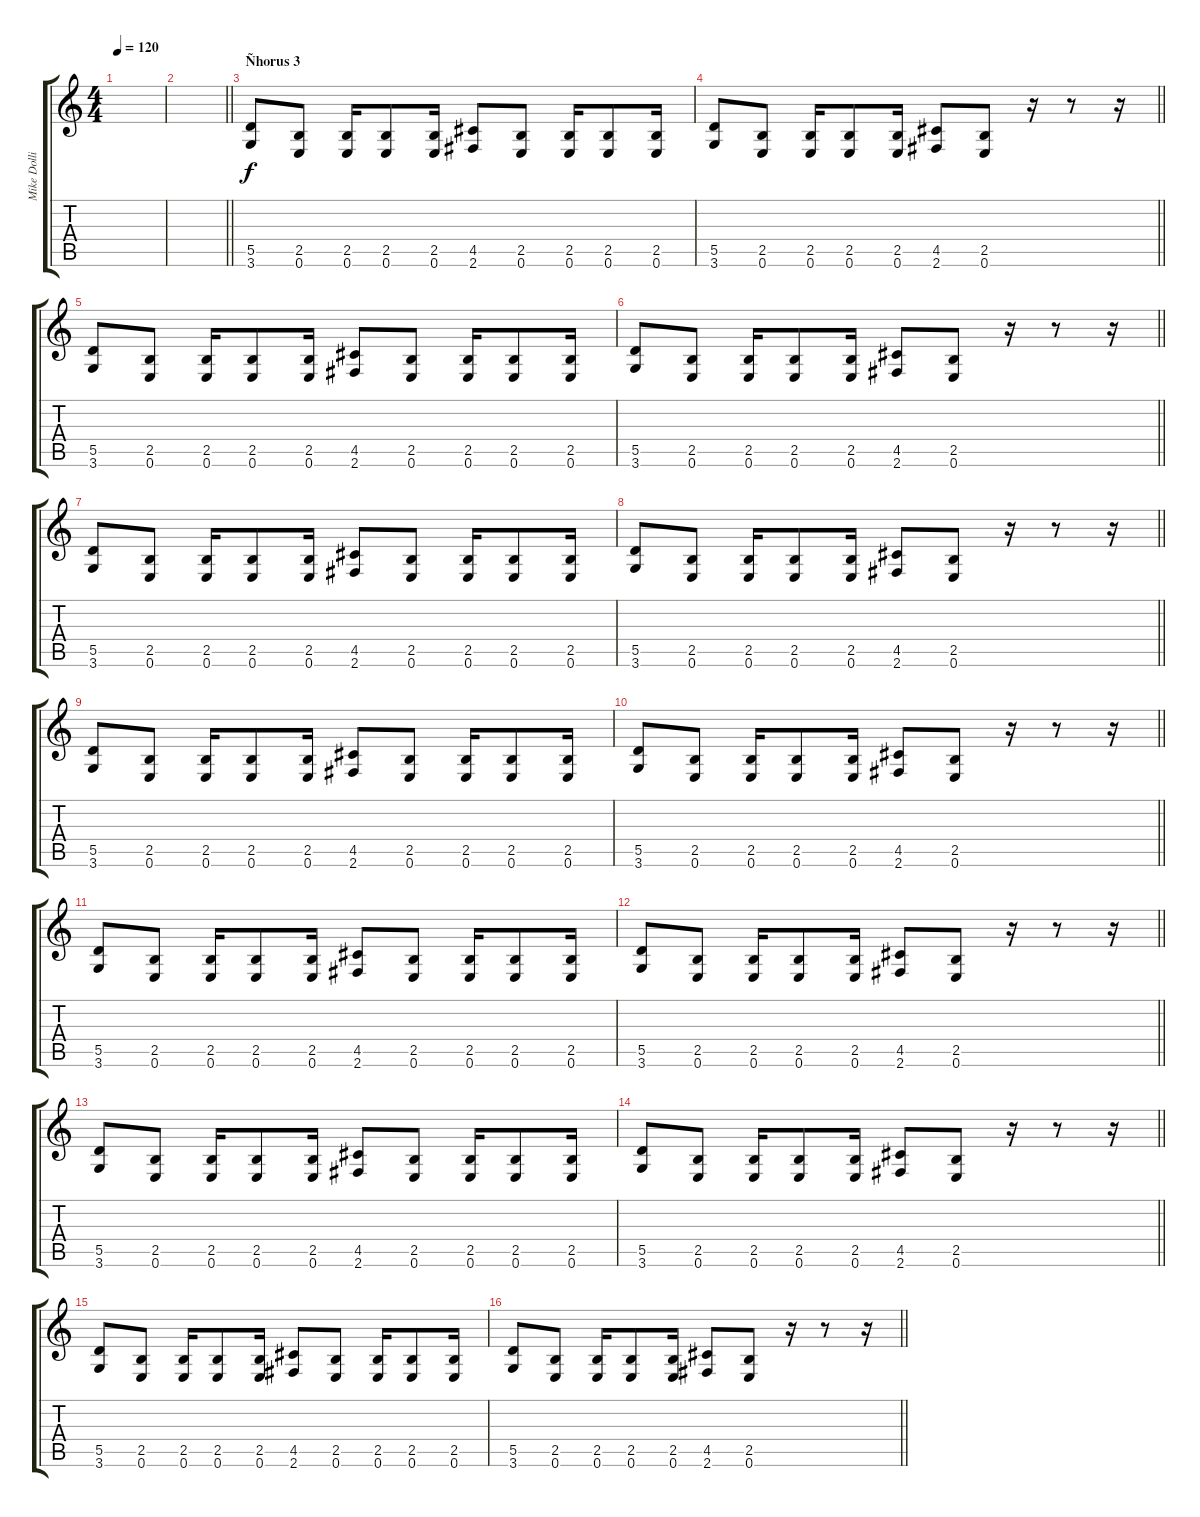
\track ("Mike Dolling" "Mike Dolli") {instrument overdrivenguitar}
\staff {score tabs}
\tuning (E4 B3 G3 D3 A2 E2) {hide}
\ts (4 4)
\tempo 120
\clef g2
\ks c
|
\barLineRight lightlight
|
\section ("" "Ñhorus 3")
(5.5 3.6).8 (2.5 0.6).8 (2.5 0.6).16 (2.5 0.6).8 (2.5 0.6).16 (4.5 2.6).8 (2.5 0.6).8 (2.5 0.6).16 (2.5 0.6).8 (2.5 0.6).16 |
\barLineRight lightlight
(5.5 3.6).8 (2.5 0.6).8 (2.5 0.6).16 (2.5 0.6).8 (2.5 0.6).16 (4.5 2.6).8 (2.5 0.6).8 r.16 r.8 r.16 |
(5.5 3.6).8 (2.5 0.6).8 (2.5 0.6).16 (2.5 0.6).8 (2.5 0.6).16 (4.5 2.6).8 (2.5 0.6).8 (2.5 0.6).16 (2.5 0.6).8 (2.5 0.6).16 |
\barLineRight lightlight
(5.5 3.6).8 (2.5 0.6).8 (2.5 0.6).16 (2.5 0.6).8 (2.5 0.6).16 (4.5 2.6).8 (2.5 0.6).8 r.16 r.8 r.16 |
(5.5 3.6).8 (2.5 0.6).8 (2.5 0.6).16 (2.5 0.6).8 (2.5 0.6).16 (4.5 2.6).8 (2.5 0.6).8 (2.5 0.6).16 (2.5 0.6).8 (2.5 0.6).16 |
\barLineRight lightlight
(5.5 3.6).8 (2.5 0.6).8 (2.5 0.6).16 (2.5 0.6).8 (2.5 0.6).16 (4.5 2.6).8 (2.5 0.6).8 r.16 r.8 r.16 |
(5.5 3.6).8 (2.5 0.6).8 (2.5 0.6).16 (2.5 0.6).8 (2.5 0.6).16 (4.5 2.6).8 (2.5 0.6).8 (2.5 0.6).16 (2.5 0.6).8 (2.5 0.6).16 |
\barLineRight lightlight
(5.5 3.6).8 (2.5 0.6).8 (2.5 0.6).16 (2.5 0.6).8 (2.5 0.6).16 (4.5 2.6).8 (2.5 0.6).8 r.16 r.8 r.16 |
(5.5 3.6).8 (2.5 0.6).8 (2.5 0.6).16 (2.5 0.6).8 (2.5 0.6).16 (4.5 2.6).8 (2.5 0.6).8 (2.5 0.6).16 (2.5 0.6).8 (2.5 0.6).16 |
\barLineRight lightlight
(5.5 3.6).8 (2.5 0.6).8 (2.5 0.6).16 (2.5 0.6).8 (2.5 0.6).16 (4.5 2.6).8 (2.5 0.6).8 r.16 r.8 r.16 |
(5.5 3.6).8 (2.5 0.6).8 (2.5 0.6).16 (2.5 0.6).8 (2.5 0.6).16 (4.5 2.6).8 (2.5 0.6).8 (2.5 0.6).16 (2.5 0.6).8 (2.5 0.6).16 |
\barLineRight lightlight
(5.5 3.6).8 (2.5 0.6).8 (2.5 0.6).16 (2.5 0.6).8 (2.5 0.6).16 (4.5 2.6).8 (2.5 0.6).8 r.16 r.8 r.16 |
(5.5 3.6).8 (2.5 0.6).8 (2.5 0.6).16 (2.5 0.6).8 (2.5 0.6).16 (4.5 2.6).8 (2.5 0.6).8 (2.5 0.6).16 (2.5 0.6).8 (2.5 0.6).16 |
\barLineRight lightlight
(5.5 3.6).8 (2.5 0.6).8 (2.5 0.6).16 (2.5 0.6).8 (2.5 0.6).16 (4.5 2.6).8 (2.5 0.6).8 r.16 r.8 r.16
